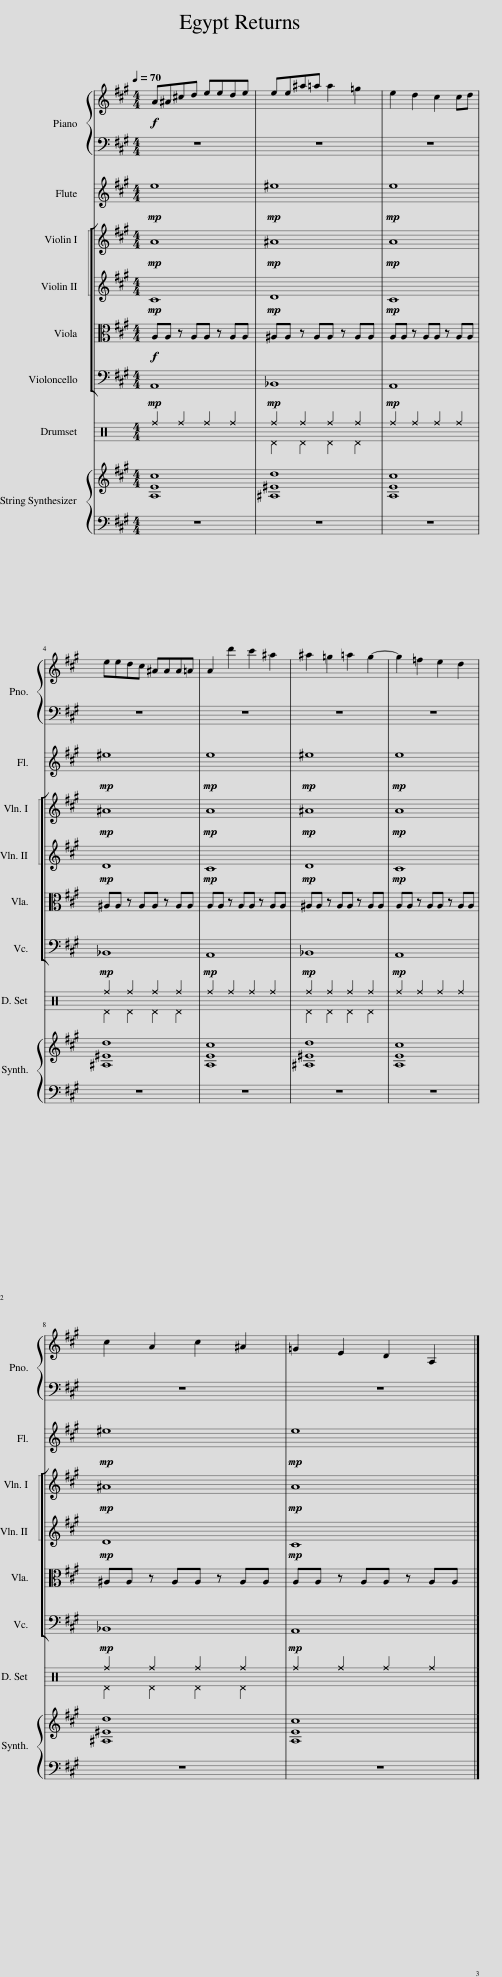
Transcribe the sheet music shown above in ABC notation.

X:1
%%score 1 2 [ [ 3 4 ] 5 6 ] ( 7 8 ) 9
L:1/8
Q:1/4=70
M:4/4
I:linebreak $
K:A
V:1 treble
V:2 treble
V:3 treble
V:4 treble
V:5 alto
V:6 bass
V:7 perc
K:none
V:8 perc
K:none
V:9 treble
V:1
!f! A^A^cd eede | ee^a=a a2 =g2 | e2 d2 c2 cd |$ eedc ^AAA=A | A2 d'2 c'2 ^a2 | %5
 ^a2 =g2 =a2 g2- | g2 =f2 e2 d2 |$ c2 A2 c2 ^A2 | =G2 E2 D2 A,2 |] %9
V:2
!mp! e8 |!mp! ^e8 |!mp! e8 |$!mp! ^e8 |!mp! e8 | %5
!mp! ^e8 |!mp! e8 |$!mp! ^e8 |!mp! e8 |] %9
V:3
!mp! A8 |!mp! ^A8 |!mp! A8 |$!mp! ^A8 |!mp! A8 | %5
!mp! ^A8 |!mp! A8 |$!mp! ^A8 |!mp! A8 |] %9
V:4
!mp! C8 |!mp! D8 |!mp! C8 |$!mp! D8 |!mp! C8 | %5
!mp! D8 |!mp! C8 |$!mp! D8 |!mp! C8 |] %9
V:5
!f! A,A, z A,A, z A,A, | ^A,A, z A,A, z A,A, | A,A, z A,A, z A,A, |$ ^A,A, z A,A, z A,A, | A,A, z A,A, z A,A, | %5
 ^A,A, z A,A, z A,A, | A,A, z A,A, z A,A, |$ ^A,A, z A,A, z A,A, | A,A, z A,A, z A,A, |] %9
V:6
!mp! A,,8 |!mp! _B,,8 |!mp! A,,8 |$!mp! _B,,8 |!mp! A,,8 | %5
!mp! _B,,8 |!mp! A,,8 |$!mp! _B,,8 |!mp! A,,8 |] %9
V:7
[K:C] ^f2 ^f2 ^f2 ^f2 | ^f2 ^f2 ^f2 ^f2 | ^f2 ^f2 ^f2 ^f2 |$ ^f2 ^f2 ^f2 ^f2 | ^f2 ^f2 ^f2 ^f2 | %5
 ^f2 ^f2 ^f2 ^f2 | ^f2 ^f2 ^f2 ^f2 |$ ^f2 ^f2 ^f2 ^f2 | ^f2 ^f2 ^f2 ^f2 |] %9
V:8
[K:C] x8 | ^D2 ^D2 ^D2 ^D2 | x8 |$ ^D2 ^D2 ^D2 ^D2 | x8 | %5
 ^D2 ^D2 ^D2 ^D2 | x8 |$ ^D2 ^D2 ^D2 ^D2 | x8 |] %9
V:9
 [A,Ec]8 | [^A,^Ed]8 | [A,Ec]8 |$ [^A,^Ed]8 | [A,Ec]8 | %5
 [^A,^Ed]8 | [A,Ec]8 |$ [^A,^Ed]8 | [A,Ec]8 |] %9
